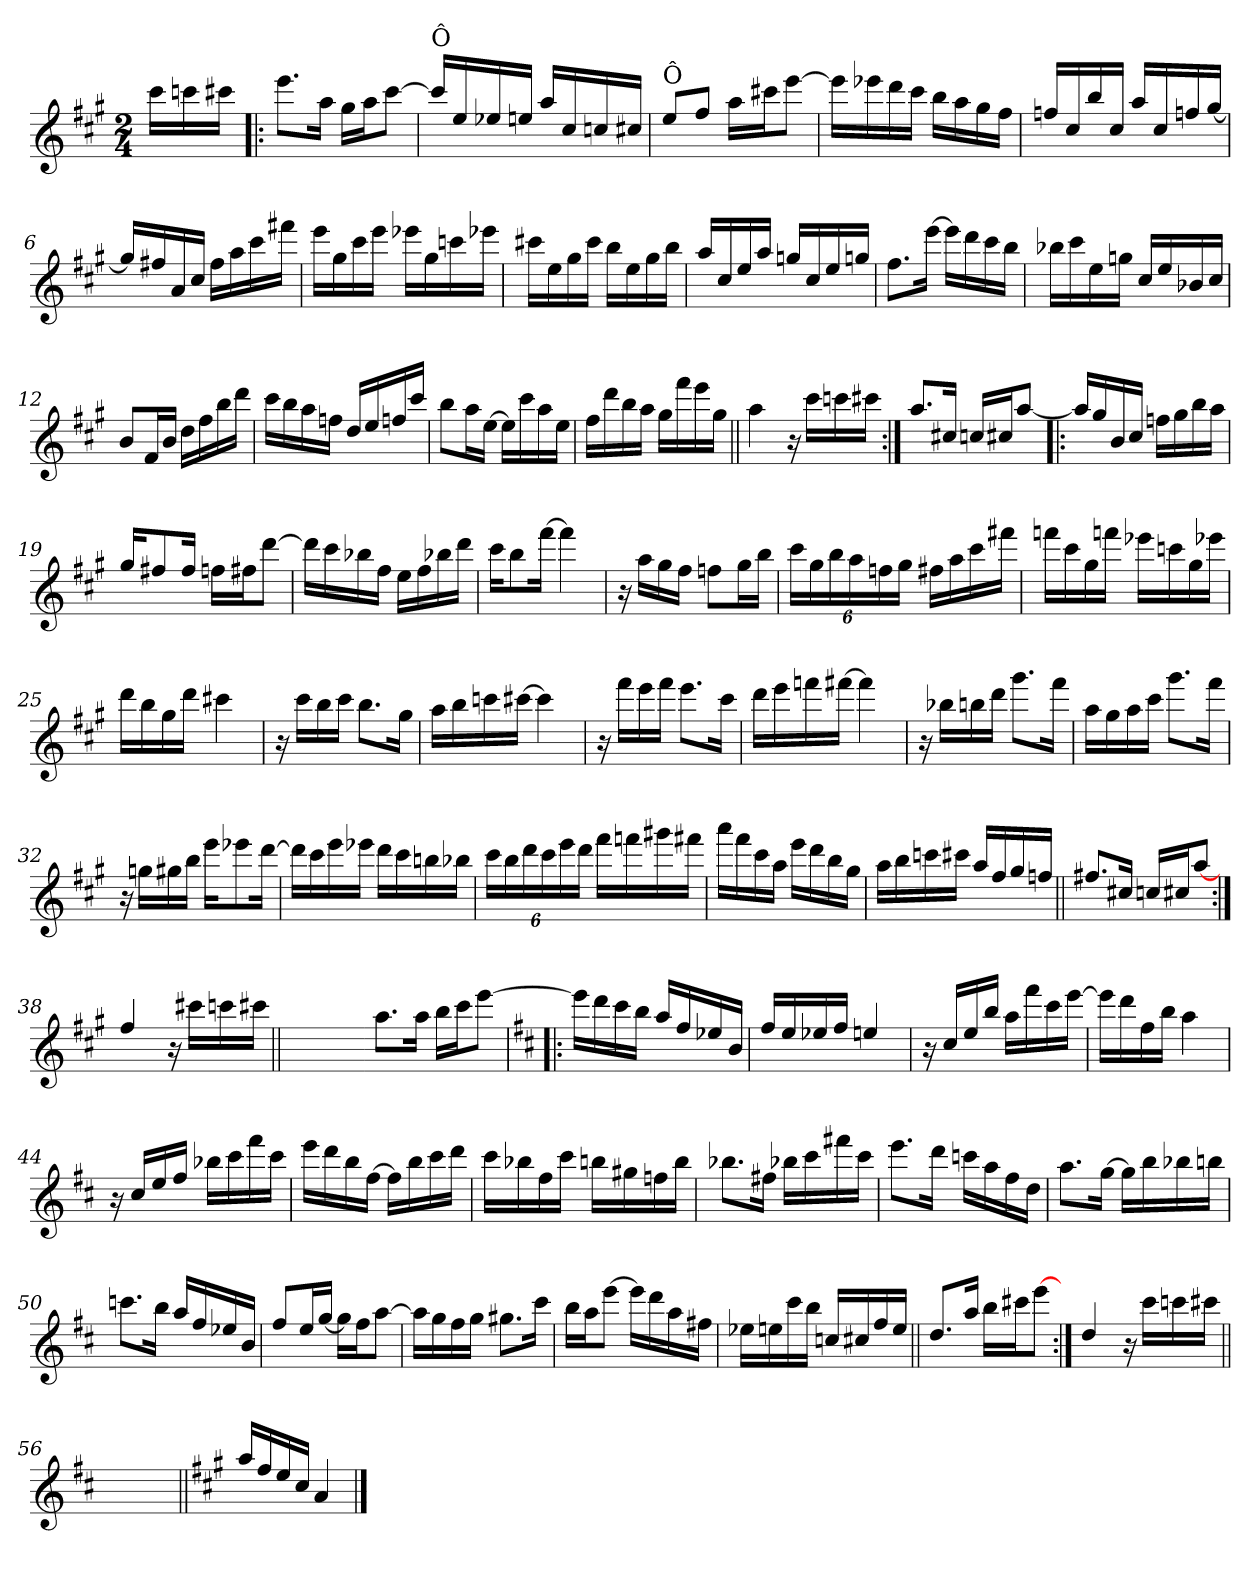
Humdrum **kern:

**kern
*part1
*staff1
*clefG2
*k[f#c#g#]
*A:
*M2/4
=
16ccc#\LL
16cccn\
16ccc#X\JJ
=1!|:
8.eee\L
16aa\Jk
16gg#\LL
16aa\J
[8ccc#\J
=2
!LO:TX:a:t=Ô
16ccc#/LL]
16ee/
16ee-X/
16een/JJ
16aa/LL
16cc#/
16ccn/
16cc#X/JJ
=3
!LO:TX:a:t=Ô
8ee/L
8ff#/J
16aa\LL
16ccc#X\J
[8eee\J
=4
16eee\LL]
16eee-X\
16ddd\
16ccc#\JJ
16bb\LL
16aa\
16gg#\
16ff#\JJ
!!LO:LB:g=z
=5
16ffn/LL
16cc#/
16bb/
16cc#/JJ
16aa/LL
16cc#/
16ffn/
[16gg#/JJ
=6
16gg#/LL]
16ff#X/
16a/
16cc#/JJ
16ff#\LL
16aa\
16ccc#\
16fff#X\JJ
=7
16eee\LL
16gg#\
16ccc#\
16eee\JJ
16eee-X\LL
16gg#\
16cccn\
16eee-X\JJ
=8
16ccc#X\LL
16ee\
16gg#\
16ccc#\JJ
16bb\LL
16ee\
16gg#\
16bb\JJ
!!LO:LB:g=z
=9
16aa/LL
16cc#/
16ee/
16aa/JJ
16ggn/LL
16cc#/
16ee/
16ggn/JJ
=10
8.ff#\L
[16eee\Jk
16eee\LL]
16ddd\
16ccc#\
16bb\JJ
=11
16bb-X\LL
16ccc#\
16ee\
16ggn\JJ
16cc#/LL
16ee/
16b-X/
16cc#/JJ
=12
8b/L
16f#/L
16b/JJ
16dd\LL
16ff#\
16bb\
16ddd\JJ
!!LO:LB:g=z
=13
16ccc#\LL
16bb\
16aa\
16ffn\JJ
16dd/LL
16ee/
16ffn/
16ccc#/JJ
=14
8bb\L
16aa\L
[16ee\JJ
16ee\LL]
16ccc#\
16aa\
16ee\JJ
=15
16ff#\LL
16ddd\
16bb\
16aa\JJ
16gg#\LL
16fff#\
16eee\
16gg#\JJ
=16||
4aa\
16r
16ccc#\LL
16cccn\
16ccc#X\JJ
!!LO:LB:g=z
=17:|!
8.aa/L
16cc#X/Jk
16ccn/LL
16cc#X/J
[8aa/J
=18!|:
16aa/LL]
16gg#/
16b/
16cc#/JJ
16ffn\LL
16gg#\
16bb\
16aa\JJ
=19
16gg#/KL
8ff#X/
16ff#/Jk
16ffn\LL
16ff#X\J
[8ddd\J
=20
16ddd\LL]
16ccc#\
16bb-X\
16ff#\JJ
16ee\LL
16ff#\
16bb-X\
16ddd\JJ
=21
16ccc#\KL
8bb\
[16fff#\Jk
4fff#\]
!!LO:LB:g=z
=22
16r
16aa\LL
16gg#\
16ff#\JJ
8ffn\L
16gg#\L
16bb\JJ
=23
24ccc#\LL
24gg#\
24bb\
24aa\
24ffn\
24gg#\JJ
16ff#X\LL
16aa\
16ccc#\
16fff#X\JJ
=24
16fffn\LL
16ccc#\
16gg#\
16fffn\JJ
16eee-X\LL
16cccn\
16gg#\
16eee-X\JJ
=25
16ddd\LL
16bb\
16gg#\
16ddd\JJ
4ccc#X\
!!LO:LB:g=z
=26
16r
16ccc#\LL
16bb\
16ccc#\JJ
8.bb\L
16gg#\Jk
=27
16aa\LL
16bb\
16cccn\
[16ccc#X\JJ
4ccc#\]
=28
16r
16fff#\LL
16eee\
16fff#\JJ
8.eee\L
16ccc#\Jk
=29
16ddd\LL
16eee\
16fffn\
[16fff#X\JJ
4fff#\]
=30
16r
16bb-X\LL
16bbn\
16ddd\JJ
8.ggg#\L
16fff#\Jk
!!LO:LB:g=z
=31
16aa\LL
16gg#\
16aa\
16ccc#\JJ
8.ggg#\L
16fff#\Jk
=32
16r
16ggn\LL
16gg#X\
16bb\JJ
16eee\KL
8eee-X\
[16ddd\Jk
=33
16ddd\LL]
16ccc#\
16eee\
16eee-X\JJ
16ddd\LL
16ccc#\
16bbn\
16bb-X\JJ
=34
24ccc#\LL
24bb\
24ddd\
24ccc#\
24eee\
24ddd\JJ
16fff#\LL
16fffn\
16ggg#X\
16fff#X\JJ
!!LO:LB:g=z
=35
16aaa\LL
16fff#\
16ccc#\
16aa\JJ
16eee\LL
16ddd\
16bb\
16gg#\JJ
=36
16aa\LL
16bb\
16cccn\
16ccc#X\JJ
16aa/LL
16ff#/
16gg#/
16ffn/JJ
=37||
8.ff#X/L
16cc#X/Jk
16ccn/LL
16cc#X/J
[8aa/J
=38:|!
4ff#/
16r
16ccc#X\LL
16cccn\
16ccc#X\JJ
=38X381||
2ryy
!!LO:PB:g=z
=39-
8.aa\L
16aa\Jk
16bb\LL
16ccc#\J
[8eee\J
=40!|:
*k[f#c#]
*D:
16eee\LL]
16ddd\
16ccc#\
16bb\JJ
16aa/LL
16ff#/
16ee-X/
16b/JJ
=41
16ff#/LL
16ee/
16ee-X/
16ff#/JJ
4een/
=42
16r
16cc#/LL
16ee/
16bb/JJ
16aa\LL
16fff#\
16ccc#\
[16eee\JJ
!!LO:LB:g=z
=43
16eee\LL]
16ddd\
16ff#\
16bb\JJ
4aa\
=44
16r
16cc#/LL
16ee/
16ff#/JJ
16bb-X\LL
16ccc#\
16fff#\
16ccc#\JJ
=45
16eee\LL
16ddd\
16bb\
[16ff#\JJ
16ff#\LL]
16bb\
16ccc#\
16ddd\JJ
=46
16ccc#\LL
16bb-X\
16ff#\
16ccc#\JJ
16bbn\LL
16gg#X\
16ffn\
16bb\JJ
!!LO:LB:g=z
=47
8.bb-X\L
16ff#X\Jk
16bb-X\LL
16ccc#\
16fff#X\
16ccc#\JJ
=48
8.eee\L
16ddd\Jk
16cccn\LL
16aa\
16ff#\
16dd\JJ
=49
8.aa\L
[16gg\Jk
16gg\LL]
16bb\
16bb-X\
16bbn\JJ
=50
8.cccn\L
16bb\Jk
16aa/LL
16ff#/
16ee-X/
16b/JJ
!!LO:LB:g=z
=51
8ff#/L
16ee/L
[16gg/JJ
16gg\LL]
16ff#\J
[8aa\J
=52
16aa\LL]
16gg\
16ff#\
16gg\JJ
8.gg#X\L
16ccc#\Jk
=53
16bb\LL
16aa\J
[8eee\J
16eee\LL]
16ddd\
16aa\
16ff#X\JJ
=54
16ee-X\LL
16een\
16ccc#\
16bb\JJ
16ccn/LL
16cc#X/
16ff#/
16ee/JJ
!!LO:LB:g=z
=55||
8.dd/L
16aa/Jk
16bb\LL
16ccc#X\J
[8eee\J
=56:|!
4dd/
16r
16ccc#\LL
16cccn\
16ccc#X\JJ
=56X562||
2ryy
=57||
*k[f#c#g#]
*A:
16aa/LL
16ff#/
16ee/
16cc#/JJ
4a/
==
*-
